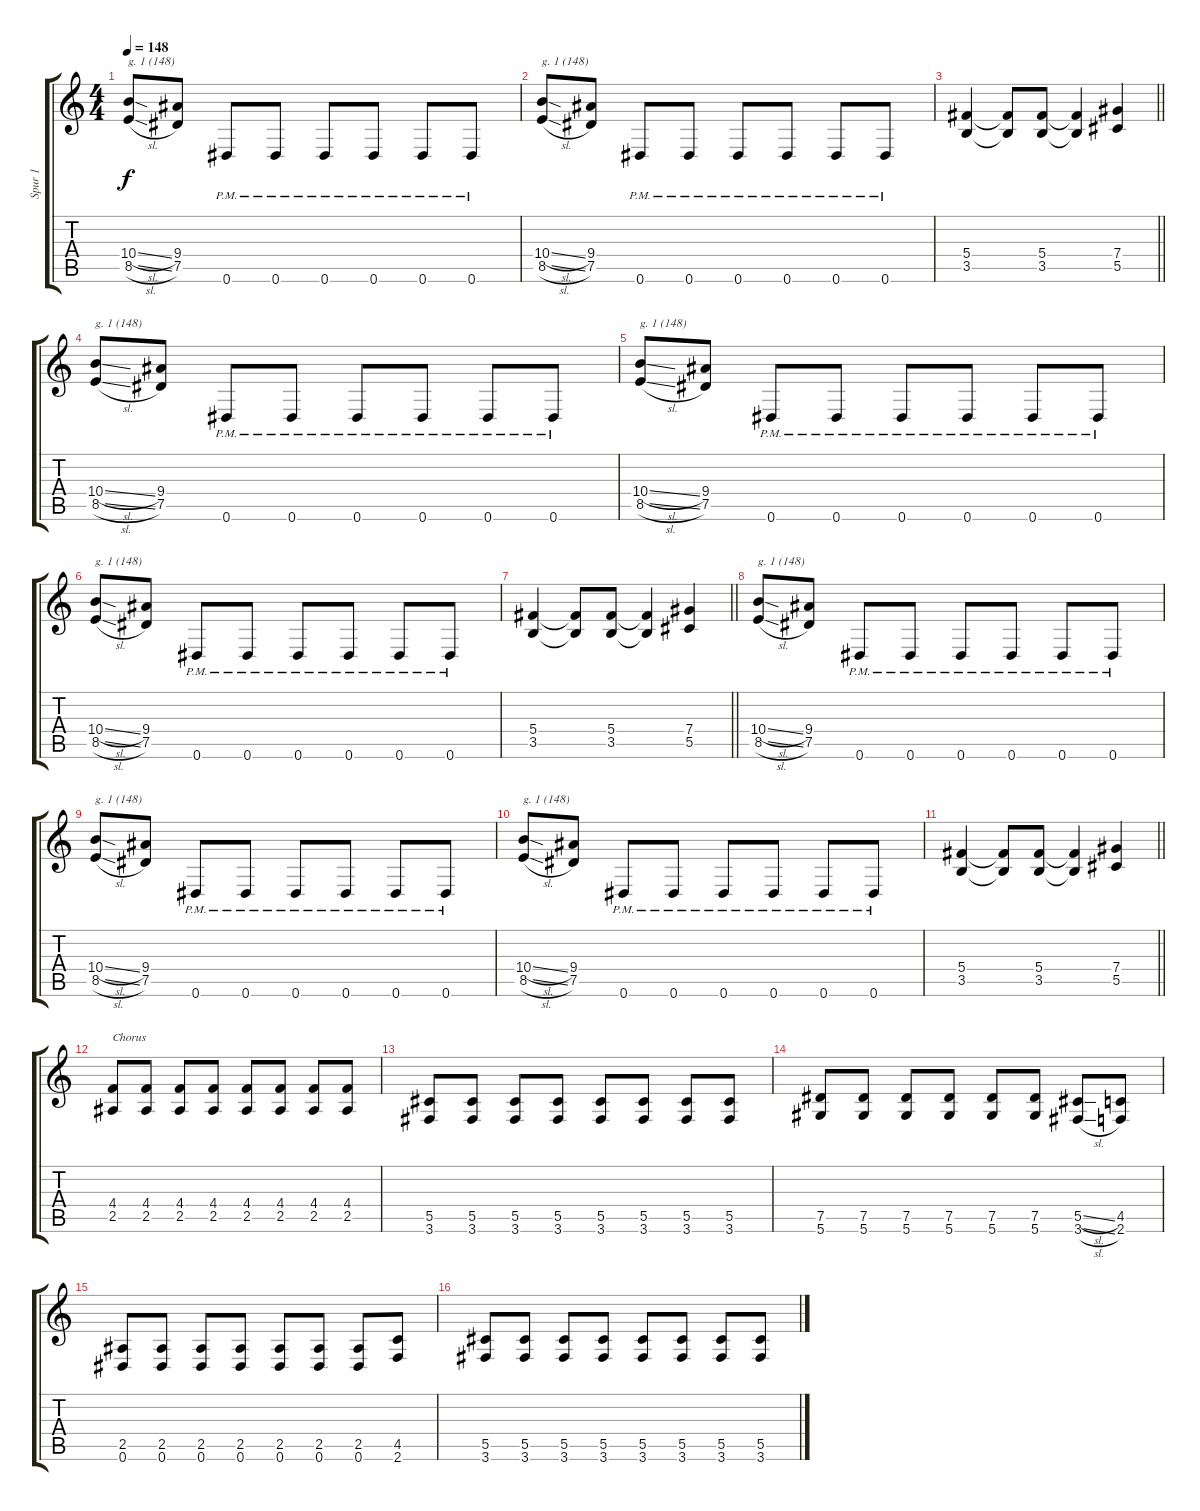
\track ("Spur 1" "Spur 1") {instrument distortionguitar}
\staff {score tabs}
\tuning (Eb4 Bb3 Gb3 Db3 Ab2 Eb2) {hide}
\ts (4 4)
\tempo 148
\clef g2
\ks c
(10.4{sl} 8.5{sl}).8{txt "g. 1 (148)" dy f} (9.4 7.5).8 0.6{pm}.8 0.6{pm}.8 0.6{pm}.8 0.6{pm}.8 0.6{pm}.8 0.6{pm}.8 |
(10.4{sl} 8.5{sl}).8{txt "g. 1 (148)"} (9.4 7.5).8 0.6{pm}.8 0.6{pm}.8 0.6{pm}.8 0.6{pm}.8 0.6{pm}.8 0.6{pm}.8 |
\barLineRight lightlight
(5.4 3.5).4 (5.4{t} 3.5{t}).8 (5.4 3.5).8 (5.4{t} 3.5{t}).4 (7.4 5.5).4 |
(10.4{sl} 8.5{sl}).8{txt "g. 1 (148)"} (9.4 7.5).8 0.6{pm}.8 0.6{pm}.8 0.6{pm}.8 0.6{pm}.8 0.6{pm}.8 0.6{pm}.8 |
(10.4{sl} 8.5{sl}).8{txt "g. 1 (148)"} (9.4 7.5).8 0.6{pm}.8 0.6{pm}.8 0.6{pm}.8 0.6{pm}.8 0.6{pm}.8 0.6{pm}.8 |
(10.4{sl} 8.5{sl}).8{txt "g. 1 (148)"} (9.4 7.5).8 0.6{pm}.8 0.6{pm}.8 0.6{pm}.8 0.6{pm}.8 0.6{pm}.8 0.6{pm}.8 |
\barLineRight lightlight
(5.4 3.5).4 (5.4{t} 3.5{t}).8 (5.4 3.5).8 (5.4{t} 3.5{t}).4 (7.4 5.5).4 |
(10.4{sl} 8.5{sl}).8{txt "g. 1 (148)"} (9.4 7.5).8 0.6{pm}.8 0.6{pm}.8 0.6{pm}.8 0.6{pm}.8 0.6{pm}.8 0.6{pm}.8 |
(10.4{sl} 8.5{sl}).8{txt "g. 1 (148)"} (9.4 7.5).8 0.6{pm}.8 0.6{pm}.8 0.6{pm}.8 0.6{pm}.8 0.6{pm}.8 0.6{pm}.8 |
(10.4{sl} 8.5{sl}).8{txt "g. 1 (148)"} (9.4 7.5).8 0.6{pm}.8 0.6{pm}.8 0.6{pm}.8 0.6{pm}.8 0.6{pm}.8 0.6{pm}.8 |
\barLineRight lightlight
(5.4 3.5).4 (5.4{t} 3.5{t}).8 (5.4 3.5).8 (5.4{t} 3.5{t}).4 (7.4 5.5).4 |
(4.4 2.5).8{txt "Chorus"} (4.4 2.5).8 (4.4 2.5).8 (4.4 2.5).8 (4.4 2.5).8 (4.4 2.5).8 (4.4 2.5).8 (4.4 2.5).8 |
(5.5 3.6).8 (5.5 3.6).8 (5.5 3.6).8 (5.5 3.6).8 (5.5 3.6).8 (5.5 3.6).8 (5.5 3.6).8 (5.5 3.6).8 |
(7.5 5.6).8 (7.5 5.6).8 (7.5 5.6).8 (7.5 5.6).8 (7.5 5.6).8 (7.5 5.6).8 (5.5{sl} 3.6{sl}).8 (4.5 2.6).8 |
(2.5 0.6).8 (2.5 0.6).8 (2.5 0.6).8 (2.5 0.6).8 (2.5 0.6).8 (2.5 0.6).8 (2.5 0.6).8 (4.5 2.6).8 |
(5.5 3.6).8 (5.5 3.6).8 (5.5 3.6).8 (5.5 3.6).8 (5.5 3.6).8 (5.5 3.6).8 (5.5 3.6).8 (5.5 3.6).8
